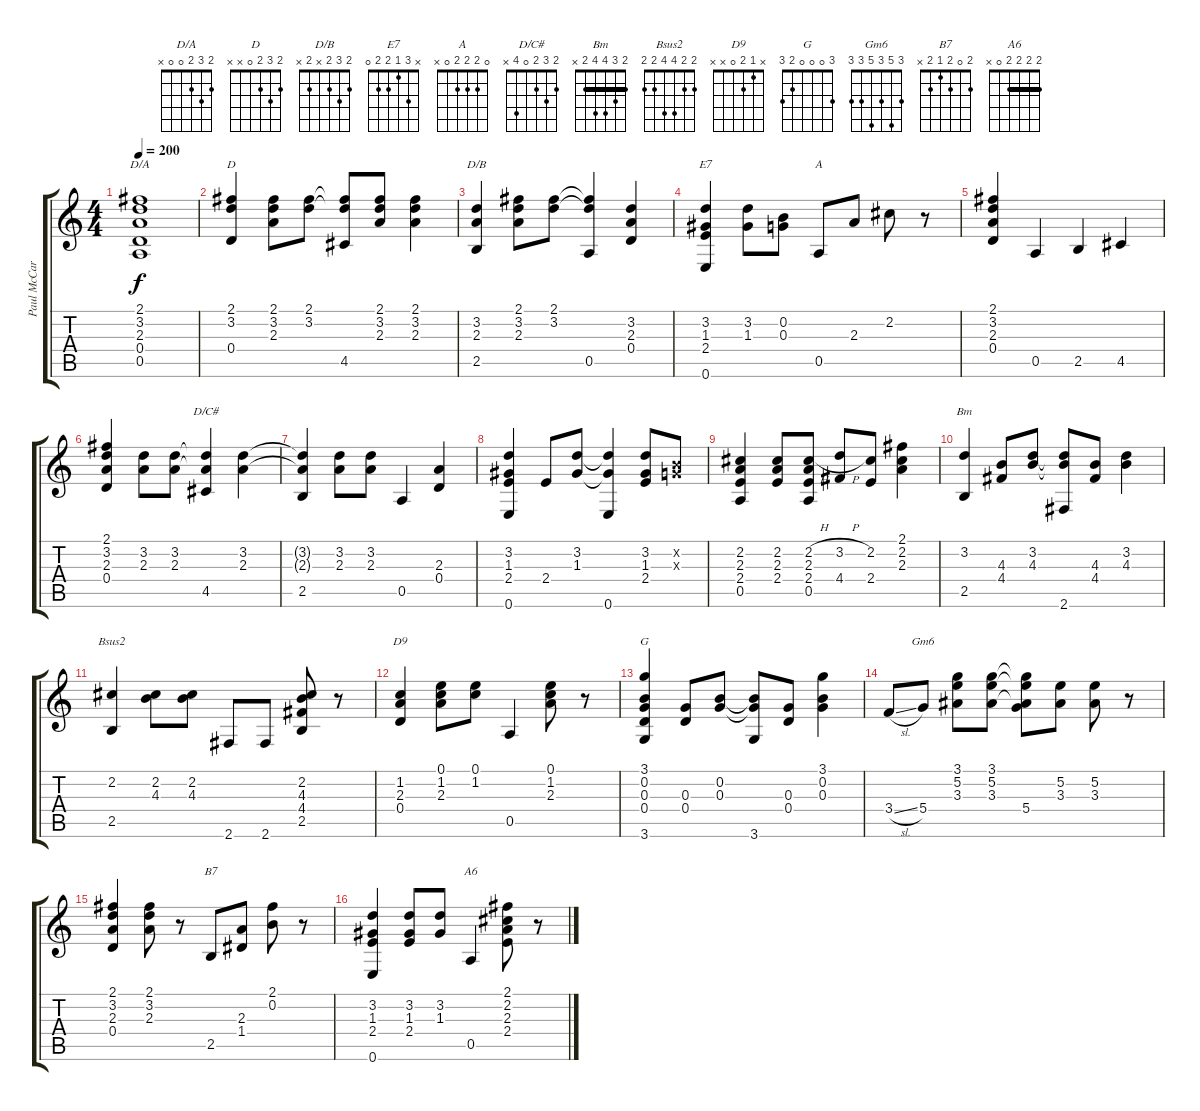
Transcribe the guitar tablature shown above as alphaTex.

\track ("Paul McCartney" "Paul McCar") {instrument acousticguitarsteel}
\staff {score tabs}
\tuning (E4 B3 G3 D3 A2 E2) {hide}
\chord ("D/A" 2 3 2 0 0 x)
\chord ("D" 2 3 2 0 x x)
\chord ("D/B" 2 3 2 x 2 x)
\chord ("E7" x 3 1 2 2 0)
\chord ("A" 0 2 2 2 0 x)
\chord ("D/C#" 2 3 2 0 4 x)
\chord ("Bm" 2 3 4 4 2 x) {barre 2}
\chord ("Bsus2" 2 2 4 4 2 2)
\chord ("D9" x 1 2 0 x x)
\chord ("G" 3 0 0 0 2 3)
\chord ("Gm6" 3 5 3 5 3 3)
\chord ("B7" 2 0 2 1 2 x)
\chord ("A6" 2 2 2 2 0 x) {barre 2}
\ts (4 4)
\tempo 200
\clef g2
\ks c
(2.1 3.2 2.3 0.4 0.5).1{ch "D/A" dy f instrument acousticguitarsteel} |
(2.1 3.2 0.4).4{ch "D"} (2.1 3.2 2.3).8 (2.1 3.2).8 (2.1{t} 3.2{t} 4.5).8 (2.1 3.2 2.3).8 (2.1 3.2 2.3).4 |
(3.2 2.3 2.5).4{ch "D/B"} (2.1 3.2 2.3).8 (2.1 3.2).8 (2.1{t} 3.2{t} 0.5).4 (3.2 2.3 0.4).4 |
(3.2 1.3 2.4 0.6).4{ch "E7"} (3.2 1.3).8 (0.2 0.3).8 0.5.8{ch "A"} 2.3.8 2.2.8 r.8 |
(2.1 3.2 2.3 0.4).4 0.5.4 2.5.4 4.5.4 |
(2.1 3.2 2.3 0.4).4 (3.2 2.3).8 (3.2 2.3).8 (3.2{t} 2.3{t} 4.5).4{ch "D/C#"} (3.2 2.3).4 |
(3.2{t} 2.3{t} 2.5).4 (3.2 2.3).8 (3.2 2.3).8 0.5.4 (2.3 0.4).4 |
(3.2 1.3 2.4 0.6).4 2.4.8 (3.2 1.3).8 (3.2{t} 1.3{t} 0.6).4 (3.2 1.3 2.4).8 (0.2{x} 0.3{x}).8 |
(2.2 2.3 2.4 0.5).4 (2.2 2.3 2.4).8 (2.2{h} 2.3 2.4 0.5).8 (3.2{h} 4.4).8 (2.2 2.4).8 (2.1 2.2 2.3).4 |
(3.2 2.5).4{ch "Bm"} (4.3 4.4).8 (3.2 4.3).8 (3.2{t} 4.3{t} 2.6).8 (4.3 4.4).8 (3.2 4.3).4 |
(2.2 2.5).4{ch "Bsus2"} (2.2 4.3).8 (2.2 4.3).8 2.6.8 2.6.8 (2.2 4.3 4.4 2.5).8 r.8 |
(1.2 2.3 0.4).4{ch "D9"} (0.1 1.2 2.3).8 (0.1 1.2).8 0.5.4 (0.1 1.2 2.3).8 r.8 |
(3.1 0.2 0.3 0.4 3.6).4{ch "G"} (0.3 0.4).8 (0.2 0.3).8 (0.2{t} 0.3{t} 3.6).8 (0.3 0.4).8 (3.1 0.2 0.3).4 |
3.4{sl}.8 5.4.8{ch "Gm6"} (3.1 5.2 3.3).8 (3.1 5.2 3.3).8 (3.1{t} 5.2{t} 3.3{t} 5.4).8 (5.2 3.3).8 (5.2 3.3).8 r.8 |
(2.1 3.2 2.3 0.4).4 (2.1 3.2 2.3).8 r.8 2.5.8{ch "B7"} (2.3 1.4).8 (2.1 0.2).8 r.8 |
(3.2 1.3 2.4 0.6).4 (3.2 1.3 2.4).8 (3.2 1.3).8 0.5.4{ch "A6"} (2.1 2.2 2.3 2.4).8 r.8
